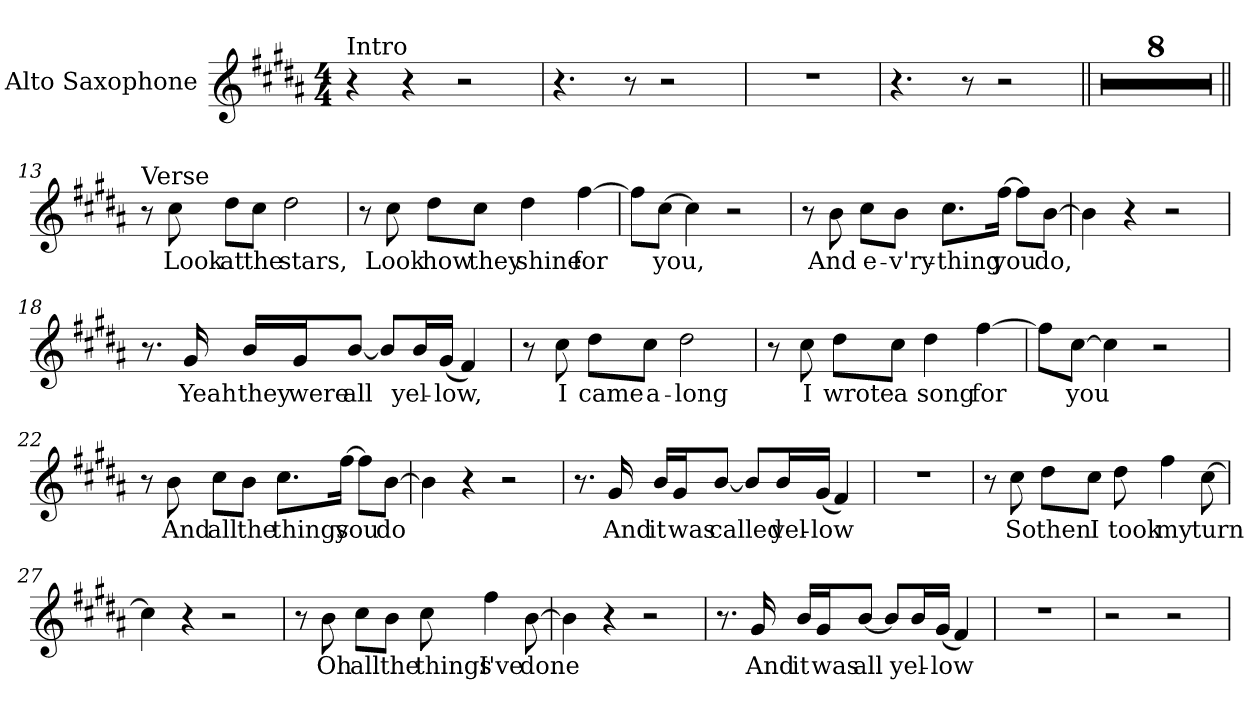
**kern	**text
*part1	*part1
*staff1	*staff1
*I"Alto Saxophone	*
*I'Alto Sax.	*
*clefG2	*
*k[f#c#g#d#a#]	*
*B:	*
*M4/4	*
=1	=1
!LO:TX:a:t=Intro	!
4r	.
4r	.
2r	.
=2	=2
4.r	.
8r	.
2r	.
=3	=3
1r	.
=4	=4
4.r	.
8r	.
2r	.
!!LO:LB:g=z
=5||	=5||
1r	.
=6	=6
1r	.
=7	=7
1r	.
=8	=8
1r	.
=9	=9
1r	.
=10	=10
1r	.
=11	=11
1r	.
=12	=12
1r	.
!!LO:LB:g=z
=13||	=13||
!LO:TX:a:t=Verse	!
8r	.
!	!LO:LY:b
8cc#	Look
!	!LO:LY:b
8dd#L	at
!	!LO:LY:b
8cc#J	the
!	!LO:LY:b
2dd#	stars,
=14	=14
8r	.
!	!LO:LY:b
8cc#	Look
!	!LO:LY:b
8dd#L	how
!	!LO:LY:b
8cc#J	they
!	!LO:LY:b
4dd#	shine
!	!LO:LY:b
[4ff#	for
=15	=15
8ff#L]	.
!	!LO:LY:b
[8cc#J	you,
4cc#]	.
2r	.
=16	=16
8r	.
!	!LO:LY:b
8b	And
!	!LO:LY:b
8cc#L	e-
!	!LO:LY:b
8bJ	-v'ry-
!	!LO:LY:b
8.cc#L	-thing
!	!LO:LY:b
[16ff#Jk	you
8ff#L]	.
!	!LO:LY:b
[8bJ	do,
!!LO:LB:g=z
=17	=17
4b]	.
4r	.
2r	.
=18	=18
8.r	.
!	!LO:LY:b
16g#	Yeah
!	!LO:LY:b
16bLL	they
!	!LO:LY:b
16g#J	were
!	!LO:LY:b
[8bJ	all
8bL]	.
!	!LO:LY:b
16bL	yel-
!	!LO:LY:b
(16g#JJ	-low,
4f#)	.
=19	=19
8r	.
!	!LO:LY:b
8cc#	I
!	!LO:LY:b
8dd#L	came
!	!LO:LY:b
8cc#J	a-
!	!LO:LY:b
2dd#	-long
=20	=20
8r	.
!	!LO:LY:b
8cc#	I
!	!LO:LY:b
8dd#L	wrote
!	!LO:LY:b
8cc#J	a
!	!LO:LY:b
4dd#	song
!	!LO:LY:b
[4ff#	for
!!LO:LB:g=z
=21	=21
8ff#L]	.
!	!LO:LY:b
[8cc#J	you
4cc#]	.
2r	.
=22	=22
8r	.
!	!LO:LY:b
8b	And
!	!LO:LY:b
8cc#L	all
!	!LO:LY:b
8bJ	the
!	!LO:LY:b
8.cc#L	things
!	!LO:LY:b
[16ff#Jk	you
8ff#L]	.
!	!LO:LY:b
[8bJ	do
=23	=23
4b]	.
4r	.
2r	.
=24	=24
8.r	.
!	!LO:LY:b
16g#	And
!	!LO:LY:b
16bLL	it
!	!LO:LY:b
16g#J	was
!	!LO:LY:b
[8bJ	called
8bL]	.
!	!LO:LY:b
16bL	yel-
!	!LO:LY:b
(16g#JJ	-low
4f#)	.
!!LO:LB:g=z
=25	=25
1r	.
=26	=26
8r	.
!	!LO:LY:b
8cc#	So
!	!LO:LY:b
8dd#L	then
!	!LO:LY:b
8cc#J	I
!	!LO:LY:b
8dd#L	took
!	!LO:LY:b
4ff#	my
!	!LO:LY:b
[8cc#	turn
=27	=27
4cc#]	.
4r	.
2r	.
=28	=28
8r	.
!	!LO:LY:b
8b	Oh
!	!LO:LY:b
8cc#L	all
!	!LO:LY:b
8bJ	the
!	!LO:LY:b
8cc#L	things
!	!LO:LY:b
4ff#	I've
!	!LO:LY:b
[8b	done
!!LO:LB:g=z
=29	=29
4b]	.
4r	.
2r	.
=30	=30
8.r	.
!	!LO:LY:b
16g#	And
!	!LO:LY:b
16bLL	it
!	!LO:LY:b
16g#J	was
!	!LO:LY:b
[8bJ	all
8bL]	.
!	!LO:LY:b
16bL	yel-
!	!LO:LY:b
(16g#JJ	-low
4f#)	.
=31	=31
1r	.
=32	=32
2r	.
2r	.
=	=
*-	*-
